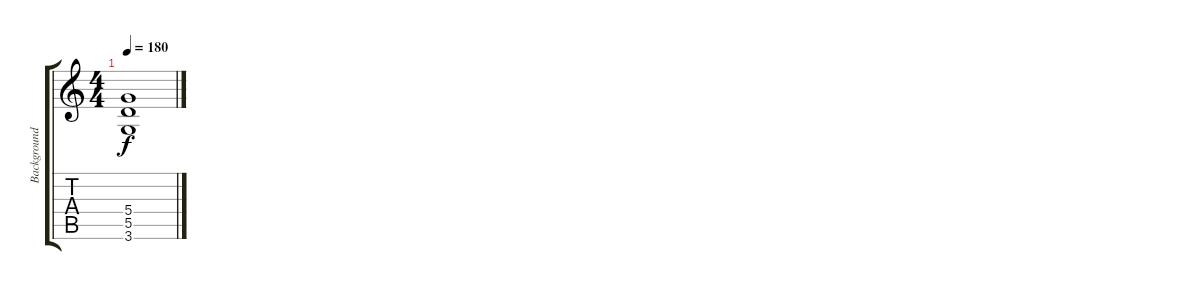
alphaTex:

\track ("Background Guitar" "Background") {instrument overdrivenguitar}
\staff {score tabs}
\tuning (E4 B3 G3 D3 A2 E2) {hide}
\ts (4 4)
\tempo 180
\clef g2
\ks c
(5.4 5.5 3.6).1{dy f}
